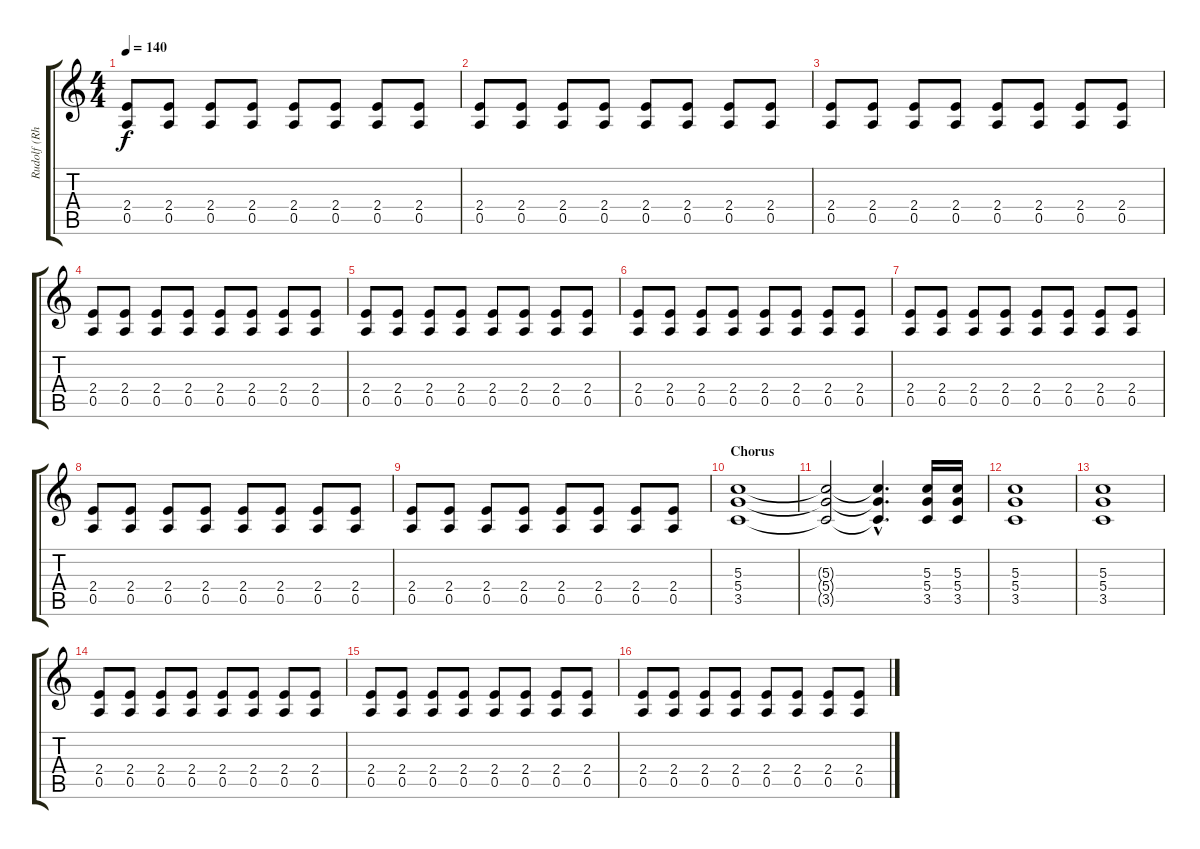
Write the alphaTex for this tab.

\track ("Rudolf (Rhythm)" "Rudolf (Rh") {instrument overdrivenguitar}
\staff {score tabs}
\tuning (E4 B3 G3 D3 A2 E2) {hide}
\ts (4 4)
\tempo 140
\clef g2
\ks c
(2.4 0.5).8{dy f} (2.4 0.5).8 (2.4 0.5).8 (2.4 0.5).8 (2.4 0.5).8 (2.4 0.5).8 (2.4 0.5).8 (2.4 0.5).8 |
(2.4 0.5).8 (2.4 0.5).8 (2.4 0.5).8 (2.4 0.5).8 (2.4 0.5).8 (2.4 0.5).8 (2.4 0.5).8 (2.4 0.5).8 |
(2.4 0.5).8 (2.4 0.5).8 (2.4 0.5).8 (2.4 0.5).8 (2.4 0.5).8 (2.4 0.5).8 (2.4 0.5).8 (2.4 0.5).8 |
(2.4 0.5).8 (2.4 0.5).8 (2.4 0.5).8 (2.4 0.5).8 (2.4 0.5).8 (2.4 0.5).8 (2.4 0.5).8 (2.4 0.5).8 |
(2.4 0.5).8 (2.4 0.5).8 (2.4 0.5).8 (2.4 0.5).8 (2.4 0.5).8 (2.4 0.5).8 (2.4 0.5).8 (2.4 0.5).8 |
(2.4 0.5).8 (2.4 0.5).8 (2.4 0.5).8 (2.4 0.5).8 (2.4 0.5).8 (2.4 0.5).8 (2.4 0.5).8 (2.4 0.5).8 |
(2.4 0.5).8 (2.4 0.5).8 (2.4 0.5).8 (2.4 0.5).8 (2.4 0.5).8 (2.4 0.5).8 (2.4 0.5).8 (2.4 0.5).8 |
(2.4 0.5).8 (2.4 0.5).8 (2.4 0.5).8 (2.4 0.5).8 (2.4 0.5).8 (2.4 0.5).8 (2.4 0.5).8 (2.4 0.5).8 |
(2.4 0.5).8 (2.4 0.5).8 (2.4 0.5).8 (2.4 0.5).8 (2.4 0.5).8 (2.4 0.5).8 (2.4 0.5).8 (2.4 0.5).8 |
\section ("" "Chorus")
(5.3 5.4 3.5).1 |
(5.3{t} 5.4{t} 3.5{t}).2 (5.3{hac t} 5.4{hac t} 3.5{hac t}).4{d} (5.3 5.4 3.5).16 (5.3 5.4 3.5).16 |
(5.3 5.4 3.5).1 |
(5.3 5.4 3.5).1 |
(2.4 0.5).8 (2.4 0.5).8 (2.4 0.5).8 (2.4 0.5).8 (2.4 0.5).8 (2.4 0.5).8 (2.4 0.5).8 (2.4 0.5).8 |
(2.4 0.5).8 (2.4 0.5).8 (2.4 0.5).8 (2.4 0.5).8 (2.4 0.5).8 (2.4 0.5).8 (2.4 0.5).8 (2.4 0.5).8 |
(2.4 0.5).8 (2.4 0.5).8 (2.4 0.5).8 (2.4 0.5).8 (2.4 0.5).8 (2.4 0.5).8 (2.4 0.5).8 (2.4 0.5).8
